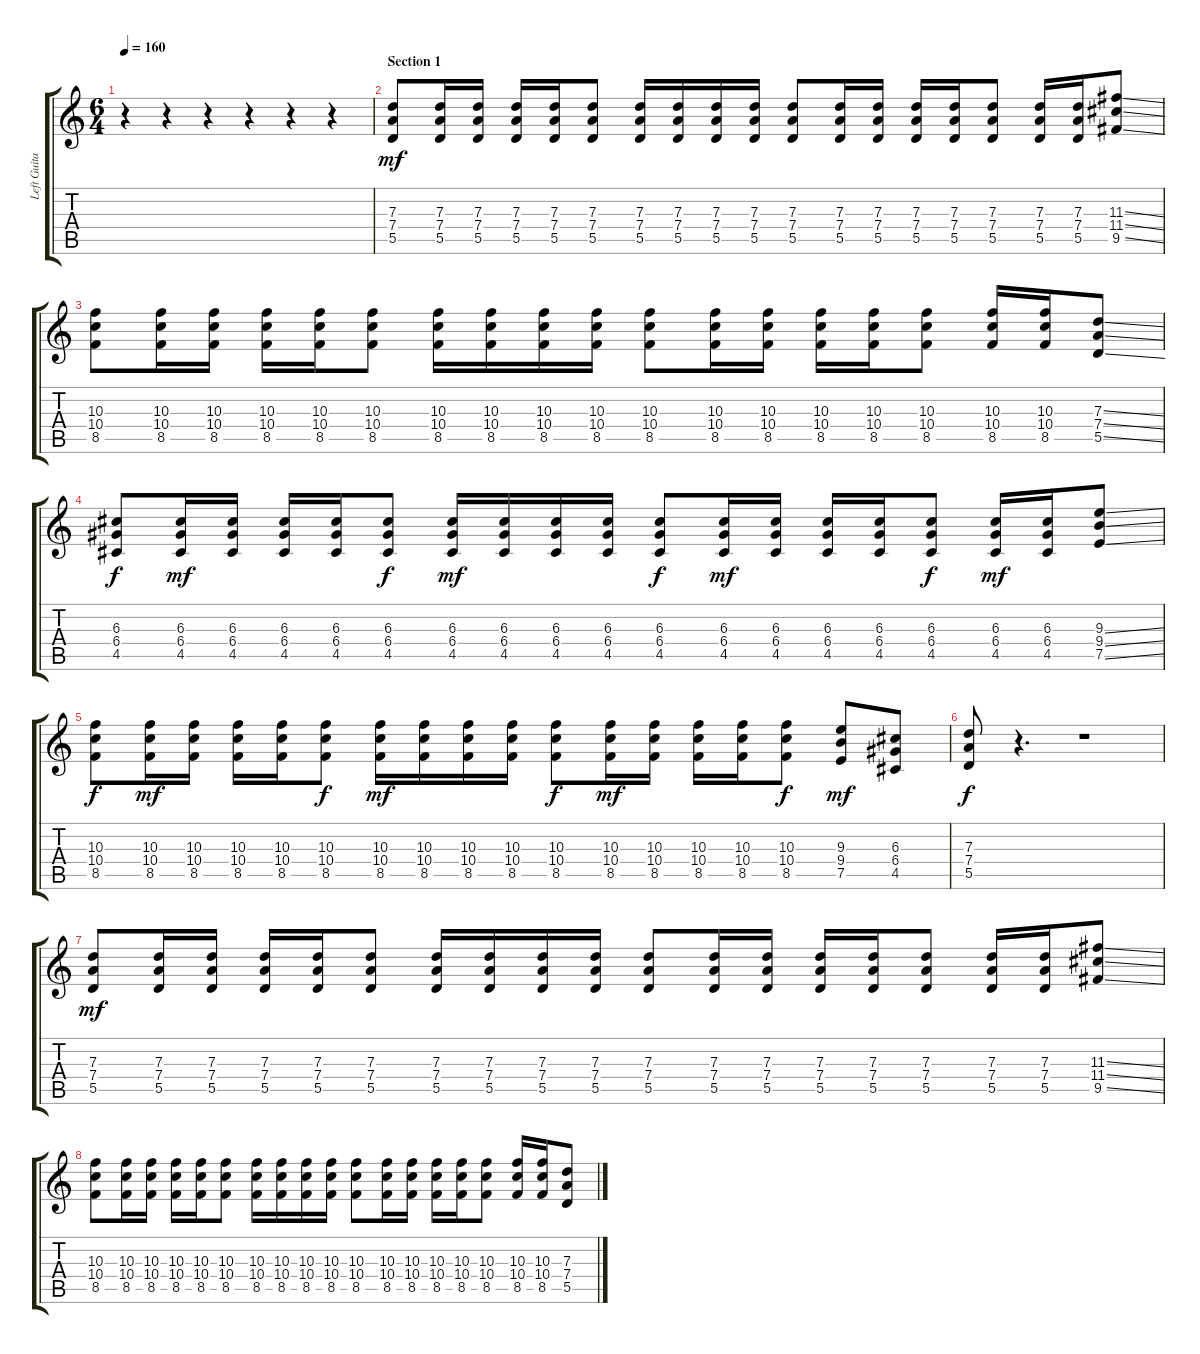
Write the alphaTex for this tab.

\track ("Left Guitar" "Left Guita") {instrument distortionguitar}
\staff {score tabs}
\tuning (E4 B3 G3 D3 A2 E2) {hide}
\ts (6 4)
\tempo 160
\clef g2
\ks c
r.4{dy mf instrument distortionguitar} r.4 r.4 r.4 r.4 r.4 |
\section ("" "Section 1")
(7.3 7.4 5.5).8 (7.3 7.4 5.5).16 (7.3 7.4 5.5).16 (7.3 7.4 5.5).16 (7.3 7.4 5.5).16 (7.3 7.4 5.5).8 (7.3 7.4 5.5).16 (7.3 7.4 5.5).16 (7.3 7.4 5.5).16 (7.3 7.4 5.5).16 (7.3 7.4 5.5).8 (7.3 7.4 5.5).16 (7.3 7.4 5.5).16 (7.3 7.4 5.5).16 (7.3 7.4 5.5).16 (7.3 7.4 5.5).8 (7.3 7.4 5.5).16 (7.3 7.4 5.5).16 (11.3{ss} 11.4{ss} 9.5{ss}).8 |
(10.3 10.4 8.5).8 (10.3 10.4 8.5).16 (10.3 10.4 8.5).16 (10.3 10.4 8.5).16 (10.3 10.4 8.5).16 (10.3 10.4 8.5).8 (10.3 10.4 8.5).16 (10.3 10.4 8.5).16 (10.3 10.4 8.5).16 (10.3 10.4 8.5).16 (10.3 10.4 8.5).8 (10.3 10.4 8.5).16 (10.3 10.4 8.5).16 (10.3 10.4 8.5).16 (10.3 10.4 8.5).16 (10.3 10.4 8.5).8 (10.3 10.4 8.5).16 (10.3 10.4 8.5).16 (7.3{ss} 7.4{ss} 5.5{ss}).8 |
(6.3 6.4 4.5).8{dy f} (6.3 6.4 4.5).16{dy mf} (6.3 6.4 4.5).16 (6.3 6.4 4.5).16 (6.3 6.4 4.5).16 (6.3 6.4 4.5).8{dy f} (6.3 6.4 4.5).16{dy mf} (6.3 6.4 4.5).16 (6.3 6.4 4.5).16 (6.3 6.4 4.5).16 (6.3 6.4 4.5).8{dy f} (6.3 6.4 4.5).16{dy mf} (6.3 6.4 4.5).16 (6.3 6.4 4.5).16 (6.3 6.4 4.5).16 (6.3 6.4 4.5).8{dy f} (6.3 6.4 4.5).16{dy mf} (6.3 6.4 4.5).16 (9.3{ss} 9.4{ss} 7.5{ss}).8 |
(10.3 10.4 8.5).8{dy f} (10.3 10.4 8.5).16{dy mf} (10.3 10.4 8.5).16 (10.3 10.4 8.5).16 (10.3 10.4 8.5).16 (10.3 10.4 8.5).8{dy f} (10.3 10.4 8.5).16{dy mf} (10.3 10.4 8.5).16 (10.3 10.4 8.5).16 (10.3 10.4 8.5).16 (10.3 10.4 8.5).8{dy f} (10.3 10.4 8.5).16{dy mf} (10.3 10.4 8.5).16 (10.3 10.4 8.5).16 (10.3 10.4 8.5).16 (10.3 10.4 8.5).8{dy f} (9.3 9.4 7.5).8{dy mf} (6.3 6.4 4.5).8 |
(7.3 7.4 5.5).8{dy f} r.4{d} r.1 |
(7.3 7.4 5.5).8{dy mf} (7.3 7.4 5.5).16 (7.3 7.4 5.5).16 (7.3 7.4 5.5).16 (7.3 7.4 5.5).16 (7.3 7.4 5.5).8 (7.3 7.4 5.5).16 (7.3 7.4 5.5).16 (7.3 7.4 5.5).16 (7.3 7.4 5.5).16 (7.3 7.4 5.5).8 (7.3 7.4 5.5).16 (7.3 7.4 5.5).16 (7.3 7.4 5.5).16 (7.3 7.4 5.5).16 (7.3 7.4 5.5).8 (7.3 7.4 5.5).16 (7.3 7.4 5.5).16 (11.3{ss} 11.4{ss} 9.5{ss}).8 |
(10.3 10.4 8.5).8 (10.3 10.4 8.5).16 (10.3 10.4 8.5).16 (10.3 10.4 8.5).16 (10.3 10.4 8.5).16 (10.3 10.4 8.5).8 (10.3 10.4 8.5).16 (10.3 10.4 8.5).16 (10.3 10.4 8.5).16 (10.3 10.4 8.5).16 (10.3 10.4 8.5).8 (10.3 10.4 8.5).16 (10.3 10.4 8.5).16 (10.3 10.4 8.5).16 (10.3 10.4 8.5).16 (10.3 10.4 8.5).8 (10.3 10.4 8.5).16 (10.3 10.4 8.5).16 (7.3{ss} 7.4{ss} 5.5{ss}).8
